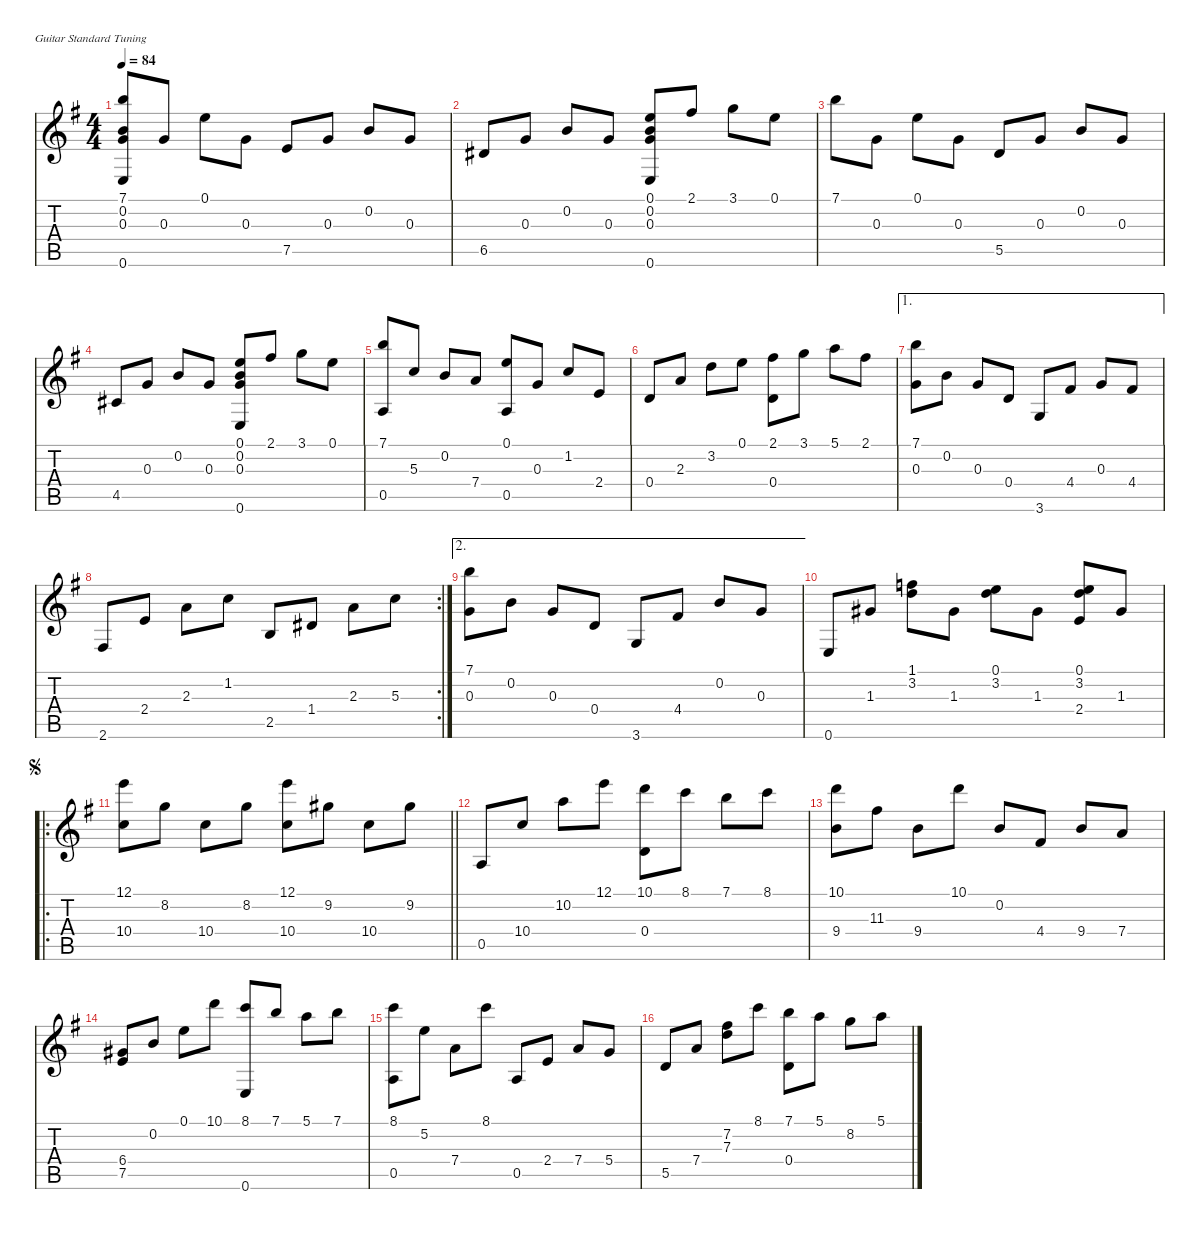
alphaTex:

\hideDynamics
\bracketExtendMode nobrackets
\singleTrackTrackNamePolicy hidden
\multiTrackTrackNamePolicy hidden
\firstSystemTrackNameOrientation horizontal
\otherSystemsTrackNameOrientation horizontal
\extendBarLines
\chordDiagramsInScore
\track ("Guitar" "N-Gt") {instrument acousticguitarnylon}
\staff {score tabs}
\tuning (E4 B3 G3 D3 A2 E2)
\ts (4 4)
\beaming (8 2 2 2 2)
\tempo 84
\clef g2
\scale
0.99414
\ks eminor
(7.1{acc forcenatural} 0.3{acc forcenatural} 0.2{acc forcenatural} 0.6{acc forcenatural}).8{dy mf instrument acousticguitarnylon beam Up} 0.3{acc forcenatural}.8{beam Up} 0.1{acc forcenatural}.8{beam Down} 0.3{acc forcenatural}.8{beam Down} 7.5{acc forcenatural}.8{beam Up} 0.3{acc forcenatural}.8{beam Up} 0.2{acc forcenatural}.8{beam Up} 0.3{acc forcenatural}.8{beam Up} |
\scale
1.00586 6.5{acc #}.8{beam Up} 0.3{acc forcenatural}.8{beam Up} 0.2{acc forcenatural}.8{beam Up} 0.3{acc forcenatural}.8{beam Up} (0.1{acc forcenatural} 0.2{acc forcenatural} 0.3{acc forcenatural} 0.6{acc forcenatural}).8{beam Up} 2.1{acc #}.8{beam Up} 3.1{acc forcenatural}.8{beam Down} 0.1{acc forcenatural}.8{beam Down} |
7.1{acc forcenatural}.8{beam Down} 0.3{acc forcenatural}.8{beam Down} 0.1{acc forcenatural}.8{beam Down} 0.3{acc forcenatural}.8{beam Down} 5.5{acc forcenatural}.8{beam Up} 0.3{acc forcenatural}.8{beam Up} 0.2{acc forcenatural}.8{beam Up} 0.3{acc forcenatural}.8{beam Up} |
4.5{acc #}.8{beam Up} 0.3{acc forcenatural}.8{beam Up} 0.2{acc forcenatural}.8{beam Up} 0.3{acc forcenatural}.8{beam Up} (0.1{acc forcenatural} 0.2{acc forcenatural} 0.3{acc forcenatural} 0.6{acc forcenatural}).8{beam Up} 2.1{acc #}.8{beam Up} 3.1{acc forcenatural}.8{beam Down} 0.1{acc forcenatural}.8{beam Down} |
(7.1{acc forcenatural} 0.5{acc forcenatural}).8{beam Up} 5.3{acc forcenatural}.8{beam Up} 0.2{acc forcenatural}.8{beam Up} 7.4{acc forcenatural}.8{beam Up} (0.1{acc forcenatural} 0.5{acc forcenatural}).8{beam Up} 0.3{acc forcenatural}.8{beam Up} 1.2{acc forcenatural}.8{beam Up} 2.4{acc forcenatural}.8{beam Up} |
0.4{acc forcenatural}.8{beam Up} 2.3{acc forcenatural}.8{beam Up} 3.2{acc forcenatural}.8{beam Down} 0.1{acc forcenatural}.8{beam Down} (2.1{acc #} 0.4{acc forcenatural}).8{beam Down} 3.1{acc forcenatural}.8{beam Down} 5.1{acc forcenatural}.8{beam Down} 2.1{acc #}.8{beam Down} |
\ae 1
(7.1{acc forcenatural} 0.3{acc forcenatural}).8{beam Down} 0.2{acc forcenatural}.8{beam Down} 0.3{acc forcenatural}.8{beam Up} 0.4{acc forcenatural}.8{beam Up} 3.6{acc forcenatural}.8{beam Up} 4.4{acc #}.8{beam Up} 0.3{acc forcenatural}.8{beam Up} 4.4{acc #}.8{beam Up} |
\rc 2
2.6{acc #}.8{beam Up} 2.4{acc forcenatural}.8{beam Up} 2.3{acc forcenatural}.8{beam Down} 1.2{acc forcenatural}.8{beam Down} 2.5{acc forcenatural}.8{beam Up} 1.4{acc #}.8{beam Up} 2.3{acc forcenatural}.8{beam Down} 5.3{acc forcenatural}.8{beam Down} |
\ae 2
(7.1{acc forcenatural} 0.3{acc forcenatural}).8{beam Down} 0.2{acc forcenatural}.8{beam Down} 0.3{acc forcenatural}.8{beam Up} 0.4{acc forcenatural}.8{beam Up} 3.6{acc forcenatural}.8{beam Up} 4.4{acc #}.8{beam Up} 0.2{acc forcenatural}.8{beam Up} 0.3{acc forcenatural}.8{beam Up} |
0.6{acc forcenatural}.8{beam Up} 1.3{acc #}.8{beam Up} (1.1{acc forcenatural} 3.2{acc forcenatural}).8{beam Down} 1.3{acc #}.8{beam Down} (0.1{acc forcenatural} 3.2{acc forcenatural}).8{beam Down} 1.3{acc #}.8{beam Down} (2.4{acc forcenatural} 3.2{acc forcenatural} 0.1{acc forcenatural}).8{beam Up} 1.3{acc #}.8{beam Up} |
\ro
\jump segno
\barLineRight lightlight
(12.1{acc forcenatural} 10.4{acc forcenatural}).8{beam Down} 8.2{acc forcenatural}.8{beam Down} 10.4{acc forcenatural}.8{beam Down} 8.2{acc forcenatural}.8{beam Down} (12.1{acc forcenatural} 10.4{acc forcenatural}).8{beam Down} 9.2{acc #}.8{beam Down} 10.4{acc forcenatural}.8{beam Down} 9.2{acc #}.8{beam Down} |
0.5{acc forcenatural}.8{beam Up} 10.4{acc forcenatural}.8{beam Up} 10.2{acc forcenatural}.8{beam Down} 12.1{acc forcenatural}.8{beam Down} (10.1{acc forcenatural} 0.4{acc forcenatural}).8{beam Down} 8.1{acc forcenatural}.8{beam Down} 7.1{acc forcenatural}.8{beam Down} 8.1{acc forcenatural}.8{beam Down} |
(10.1{acc forcenatural} 9.4{acc forcenatural}).8{beam Down} 11.3{acc #}.8{beam Down} 9.4{acc forcenatural}.8{beam Down} 10.1{acc forcenatural}.8{beam Down} 0.2{acc forcenatural}.8{beam Up} 4.4{acc #}.8{beam Up} 9.4{acc forcenatural}.8{beam Up} 7.4{acc forcenatural}.8{beam Up} |
(6.4{acc #} 7.5{acc forcenatural}).8{beam Up} 0.2{acc forcenatural}.8{beam Up} 0.1{acc forcenatural}.8{beam Down} 10.1{acc forcenatural}.8{beam Down} (8.1{acc forcenatural} 0.6{acc forcenatural}).8{beam Up} 7.1{acc forcenatural}.8{beam Up} 5.1{acc forcenatural}.8{beam Down} 7.1{acc forcenatural}.8{beam Down} |
(8.1{acc forcenatural} 0.5{acc forcenatural}).8{beam Down} 5.2{acc forcenatural}.8{beam Down} 7.4{acc forcenatural}.8{beam Down} 8.1{acc forcenatural}.8{beam Down} 0.5{acc forcenatural}.8{beam Up} 2.4{acc forcenatural}.8{beam Up} 7.4{acc forcenatural}.8{beam Up} 5.4{acc forcenatural}.8{beam Up} |
5.5{acc forcenatural}.8{beam Up} 7.4{acc forcenatural}.8{beam Up} (7.3{acc forcenatural} 7.2{acc #}).8{beam Down} 8.1{acc forcenatural}.8{beam Down} (7.1{acc forcenatural} 0.4{acc forcenatural}).8{beam Down} 5.1{acc forcenatural}.8{beam Down} 8.2{acc forcenatural}.8{beam Down} 5.1{acc forcenatural}.8{beam Down}
